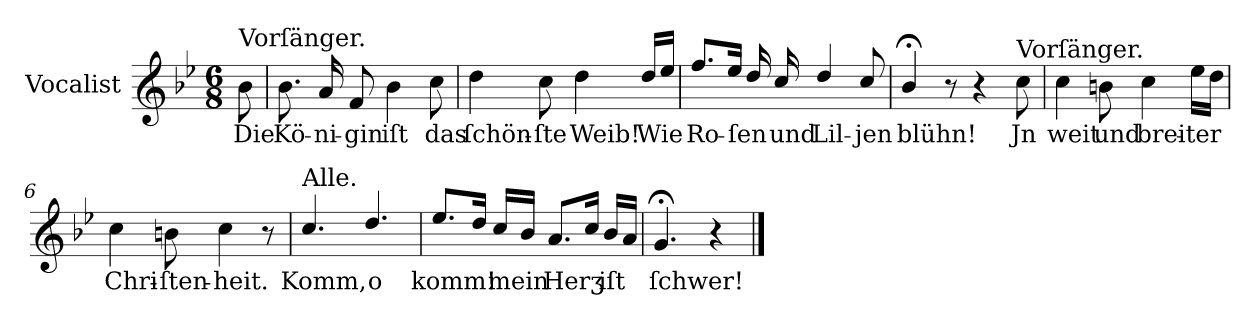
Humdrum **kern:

**kern	**text
*part1	*part1
*staff1	*staff1
*I"Vocalist	*
*k[b-e-]	*
*g:	*
*M6/8	*
=	=
!LO:TX:a:t=Vorſänger.	!
8b-	Die
=1	=1
8.b-	Kö-
16a	-ni-
8f	-gin
4b-	iſt
8cc	das
=2	=2
4dd	ſchön-
8cc	-ſte
4dd	Weib!
16dd/LL	Wie
16ee-JJ	.
=3	=3
8.ff/L	Ro-
16ee-Jk	.
16dd/	-ſen
16cc/	und
4dd/	Lil-
8cc/	-jen
=4	=4
4b-;</	blühn!
8r	.
4r	.
!LO:TX:a:t=Vorſänger.	!
8cc	Jn
=5	=5
4cc	weit
8bn	und
4cc	brei-
16ee-LL	-ter
16ddJJ	.
=6	=6
4cc	Chri-
8bn	-ſten-
4cc	-heit.
8r	.
=7	=7
!LO:TX:a:t=Alle.	!
4.cc/	Komm,
4.dd/	o
=8	=8
8.ee-/L	komm!
16ddJk	.
16cc/LL	mein
16b-JJ	.
8.a/L	Herʒ
16ccJk	.
16b-LL	iſt
16aJJ	.
=9	=9
4.g;<	ſchwer!
4r	.
==	==
*-	*-
